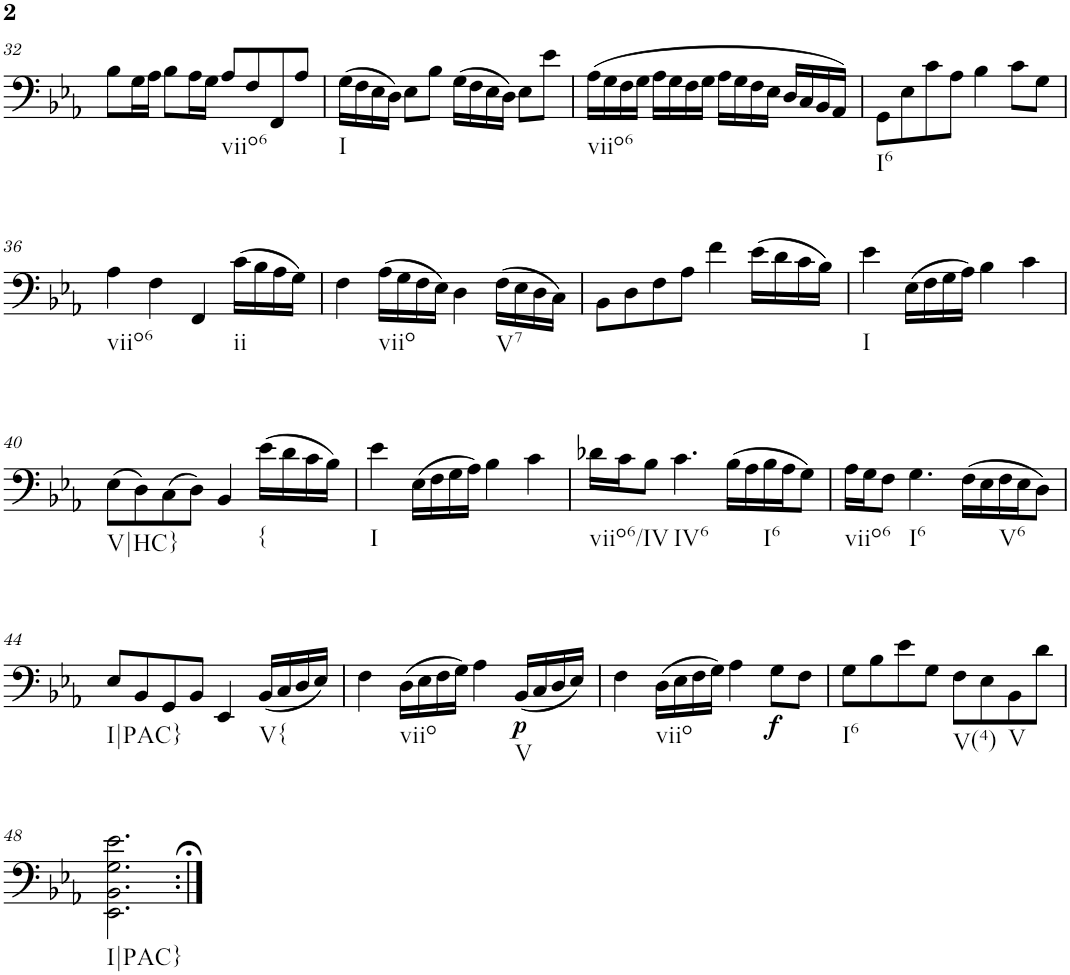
**kern	**dynam
*part1	*part1
*staff1	*staff1
*I"Piano	*
*I'Pno.	*
!!LO:PB:g=z
*clefF4	*
*k[b-e-a-]	*
*M2/2	*
*met(c|)	*
=32	=32
8B-\L	.
16G\L	.
16A-\JJ	.
8B-\L	.
16A-\L	.
16G\JJ	.
!LO:TX:b:t=viio6	!
8A-/L	.
8F/	.
8FF/	.
8A-/J	.
=33	=33
!LO:TX:b:t=I	!
(16G\LL	.
16F\	.
16E-\	.
16D\JJ)	.
8E-\L	.
8B-\J	.
(16G\LL	.
16F\	.
16E-\	.
16D\JJ)	.
8E-\L	.
8e-\J	.
=34	=34
!LO:TX:b:t=viio6	!
(16A-\LL	.
16G\	.
16F\	.
16G\JJ	.
16A-\LL	.
16G\	.
16F\	.
16G\JJ	.
16A-\LL	.
16G\	.
16F\	.
16E-\JJ	.
16D/LL	.
16C/	.
16BB-/	.
16AA-/JJ)	.
=35	=35
!LO:TX:b:t=I6	!
8GG\L	.
8E-\	.
8c\	.
8A-\J	.
4B-\	.
8c\L	.
8G\J	.
!!LO:LB:g=z
=36	=36
!LO:TX:b:t=viio6	!
4A-\	.
4F\	.
4FF/	.
!LO:TX:b:t=ii	!
(16c\LL	.
16B-\	.
16A-\	.
16G\JJ)	.
=37	=37
4F\	.
!LO:TX:b:t=viio	!
(16A-\LL	.
16G\	.
16F\	.
16E-\JJ)	.
4D\	.
!LO:TX:b:t=V7	!
(16F\LL	.
16E-\	.
16D\	.
16C\JJ)	.
=38	=38
8BB-\L	.
8D\	.
8F\	.
8A-\J	.
4f\	.
(16e-\LL	.
16d\	.
16c\	.
16B-\JJ)	.
=39	=39
!LO:TX:b:t=I	!
4e-\	.
(16E-\LL	.
16F\	.
16G\	.
16A-\JJ)	.
4B-\	.
4c\	.
!!LO:LB:g=z
=40	=40
!LO:TX:b:t=V|HC}	!
(8E-\L	.
8D\)	.
(8C\	.
8D\J)	.
4BB-/	.
!LO:TX:b:t={	!
(16e-\LL	.
16d\	.
16c\	.
16B-\JJ)	.
=41	=41
!LO:TX:b:t=I	!
4e-\	.
(16E-\LL	.
16F\	.
16G\	.
16A-\JJ)	.
4B-\	.
4c\	.
=42	=42
!LO:TX:b:t=viio6/IV	!
16d-X\LL	.
16c\J	.
8B-\J	.
!LO:TX:b:t=IV6	!
4.c\	.
(16B-\LL	.
16A-\	.
!LO:TX:b:t=I6	!
16B-\	.
16A-\J	.
8G\J)	.
=43	=43
!LO:TX:b:t=viio6	!
16A-\LL	.
16G\J	.
8F\J	.
!LO:TX:b:t=I6	!
4.G\	.
(16F\LL	.
16E-\	.
!LO:TX:b:t=V6	!
16F\	.
16E-\J	.
8D\J)	.
!!LO:LB:g=z
=44	=44
!LO:TX:b:t=I|PAC}	!
8E-/L	.
8BB-/	.
8GG/	.
8BB-/J	.
4EE-/	.
!LO:TX:b:t=V{	!
(16BB-/LL	.
16C/	.
16D/	.
16E-/JJ)	.
=45	=45
4F\	.
!LO:TX:b:t=viio	!
(16D\LL	.
16E-\	.
16F\	.
16G\JJ)	.
4A-\	.
!LO:TX:b:t=V	!
!	!LO:DY:b
(16BB-/LL	p
16C/	.
16D/	.
16E-/JJ)	.
=46	=46
4F\	.
!LO:TX:b:t=viio	!
(16D\LL	.
16E-\	.
16F\	.
16G\JJ)	.
4A-\	.
!	!LO:DY:b
8G\L	f
8F\J	.
=47	=47
!LO:TX:b:t=I6	!
8G\L	.
8B-\	.
8e-\	.
8G\J	.
!LO:TX:b:t=V(4)	!
8F\L	.
8E-\	.
!LO:TX:b:t=V	!
8BB-\	.
8d\J	.
!!LO:LB:g=z
=48	=48
!LO:TX:b:t=I|PAC}	!
2.EE-\ 2.BB-\ 2.G\ 2.e-\	.
=:|!	=:|!
*-	*-
